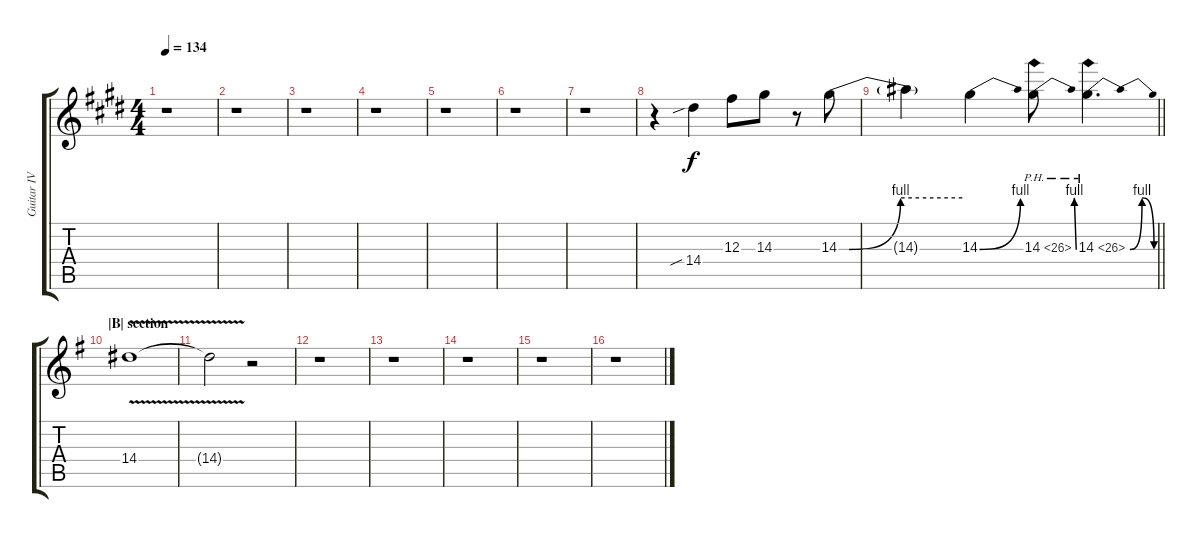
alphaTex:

\track ("Guitar IV (right)" "Guitar IV ") {instrument distortionguitar}
\staff {score tabs}
\tuning (Eb4 Bb3 Gb3 Db3 Ab2 Eb2) {hide}
\ts (4 4)
\tempo 134
\clef g2
\ks e
r.1{dy f} |
r.1 |
r.1 |
r.1 |
r.1 |
r.1 |
r.1 |
r.4 14.4{sib}.4 12.3.8 14.3.8 r.8 14.3{be (custom 0 0 5 0 30 4 60 4)}.8 |
\barLineRight lightlight
14.3{t}.4 14.3{be (bend 0 0 60 4)}.4 14.3{be (bend 0 0 60 4) ph 12}.8 14.3{be (bendrelease 0 0 15 4 50 4 60 0) ph 12}.4{d} |
\section ("" "|B| section")
\ks eminor
14.4{v}.1 |
14.4{t}.2 r.2 |
r.1 |
r.1 |
r.1 |
r.1 |
r.1
